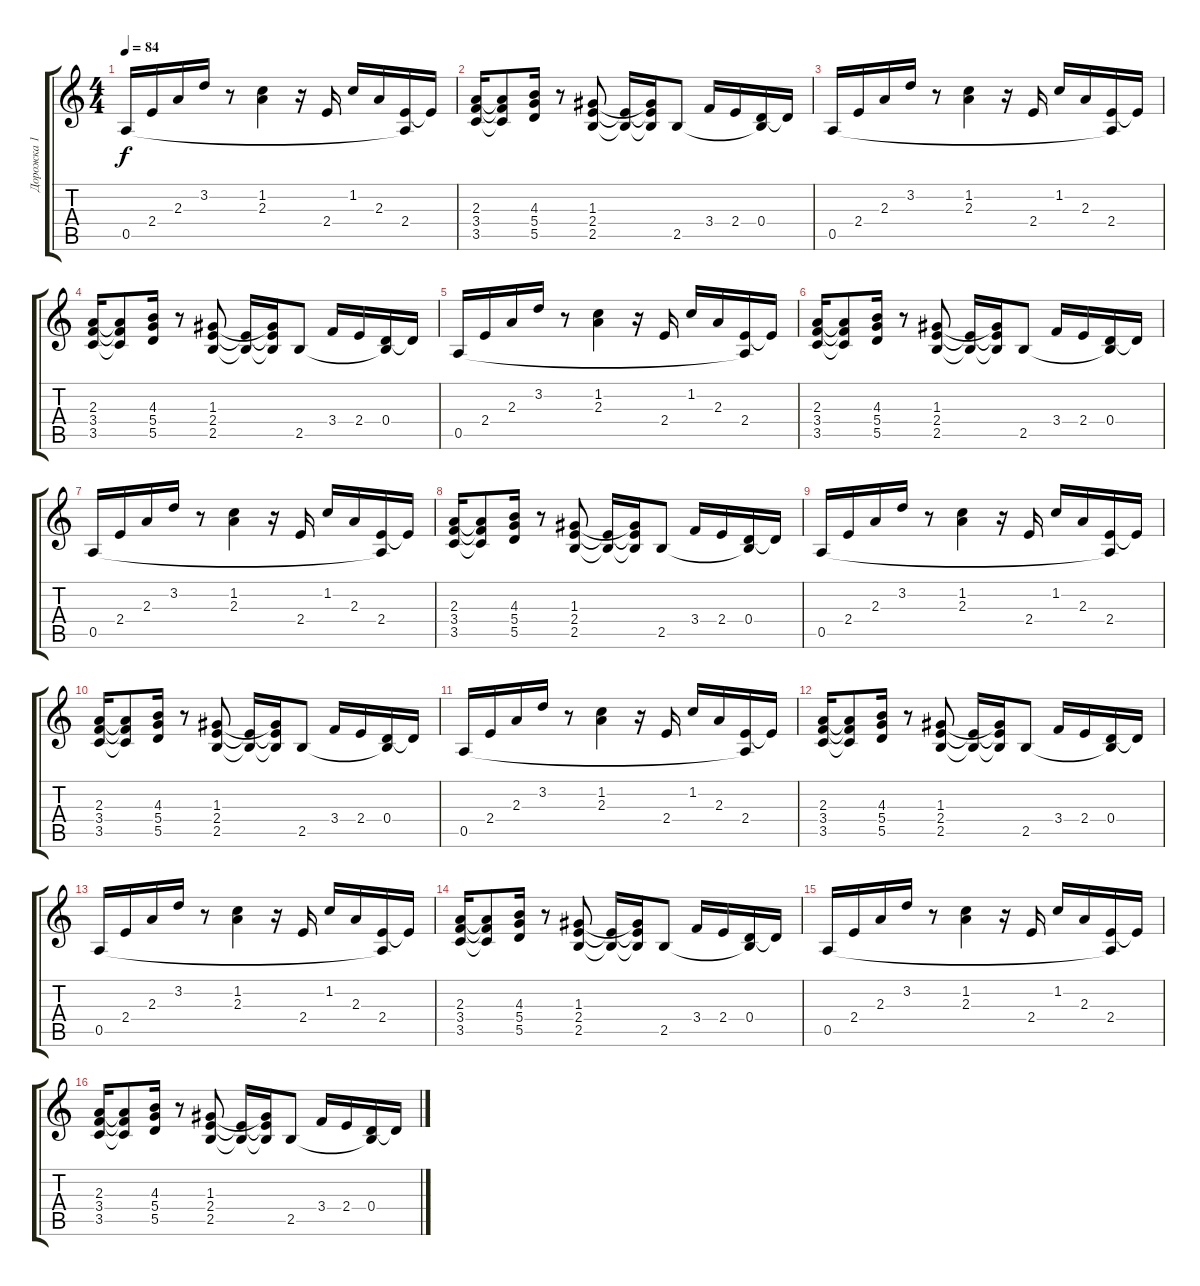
\track ("Дорожка 1" "Дорожка 1") {instrument acousticguitarsteel}
\staff {score tabs}
\tuning (E4 B3 G3 D3 A2 E2) {hide}
\ts (4 4)
\tempo 84
\clef g2
\ks c
0.5.16{dy f} 2.4.16 2.3.16 3.2.16 r.8 (1.2 2.3).4 r.16 2.4.16 1.2.16 2.3.16 (2.4 0.5{t}).16 2.4{t}.16 |
(2.3 3.4 3.5).16 (2.3{t} 3.4{t} 3.5{t}).8 (4.3 5.4 5.5).16 r.8 (1.3 2.4 2.5).8 (2.4{t} 2.5{t}).16 (1.3{t} 2.4{t} 2.5{t}).16 2.5.8 3.4.16 2.4.16 (0.4 2.5{t}).16 0.4{t}.16 |
0.5.16 2.4.16 2.3.16 3.2.16 r.8 (1.2 2.3).4 r.16 2.4.16 1.2.16 2.3.16 (2.4 0.5{t}).16 2.4{t}.16 |
(2.3 3.4 3.5).16 (2.3{t} 3.4{t} 3.5{t}).8 (4.3 5.4 5.5).16 r.8 (1.3 2.4 2.5).8 (2.4{t} 2.5{t}).16 (1.3{t} 2.4{t} 2.5{t}).16 2.5.8 3.4.16 2.4.16 (0.4 2.5{t}).16 0.4{t}.16 |
0.5.16 2.4.16 2.3.16 3.2.16 r.8 (1.2 2.3).4 r.16 2.4.16 1.2.16 2.3.16 (2.4 0.5{t}).16 2.4{t}.16 |
(2.3 3.4 3.5).16 (2.3{t} 3.4{t} 3.5{t}).8 (4.3 5.4 5.5).16 r.8 (1.3 2.4 2.5).8 (2.4{t} 2.5{t}).16 (1.3{t} 2.4{t} 2.5{t}).16 2.5.8 3.4.16 2.4.16 (0.4 2.5{t}).16 0.4{t}.16 |
0.5.16 2.4.16 2.3.16 3.2.16 r.8 (1.2 2.3).4 r.16 2.4.16 1.2.16 2.3.16 (2.4 0.5{t}).16 2.4{t}.16 |
(2.3 3.4 3.5).16 (2.3{t} 3.4{t} 3.5{t}).8 (4.3 5.4 5.5).16 r.8 (1.3 2.4 2.5).8 (2.4{t} 2.5{t}).16 (1.3{t} 2.4{t} 2.5{t}).16 2.5.8 3.4.16 2.4.16 (0.4 2.5{t}).16 0.4{t}.16 |
0.5.16 2.4.16 2.3.16 3.2.16 r.8 (1.2 2.3).4 r.16 2.4.16 1.2.16 2.3.16 (2.4 0.5{t}).16 2.4{t}.16 |
(2.3 3.4 3.5).16 (2.3{t} 3.4{t} 3.5{t}).8 (4.3 5.4 5.5).16 r.8 (1.3 2.4 2.5).8 (2.4{t} 2.5{t}).16 (1.3{t} 2.4{t} 2.5{t}).16 2.5.8 3.4.16 2.4.16 (0.4 2.5{t}).16 0.4{t}.16 |
0.5.16 2.4.16 2.3.16 3.2.16 r.8 (1.2 2.3).4 r.16 2.4.16 1.2.16 2.3.16 (2.4 0.5{t}).16 2.4{t}.16 |
(2.3 3.4 3.5).16 (2.3{t} 3.4{t} 3.5{t}).8 (4.3 5.4 5.5).16 r.8 (1.3 2.4 2.5).8 (2.4{t} 2.5{t}).16 (1.3{t} 2.4{t} 2.5{t}).16 2.5.8 3.4.16 2.4.16 (0.4 2.5{t}).16 0.4{t}.16 |
0.5.16 2.4.16 2.3.16 3.2.16 r.8 (1.2 2.3).4 r.16 2.4.16 1.2.16 2.3.16 (2.4 0.5{t}).16 2.4{t}.16 |
(2.3 3.4 3.5).16 (2.3{t} 3.4{t} 3.5{t}).8 (4.3 5.4 5.5).16 r.8 (1.3 2.4 2.5).8 (2.4{t} 2.5{t}).16 (1.3{t} 2.4{t} 2.5{t}).16 2.5.8 3.4.16 2.4.16 (0.4 2.5{t}).16 0.4{t}.16 |
0.5.16 2.4.16 2.3.16 3.2.16 r.8 (1.2 2.3).4 r.16 2.4.16 1.2.16 2.3.16 (2.4 0.5{t}).16 2.4{t}.16 |
(2.3 3.4 3.5).16 (2.3{t} 3.4{t} 3.5{t}).8 (4.3 5.4 5.5).16 r.8 (1.3 2.4 2.5).8 (2.4{t} 2.5{t}).16 (1.3{t} 2.4{t} 2.5{t}).16 2.5.8 3.4.16 2.4.16 (0.4 2.5{t}).16 0.4{t}.16
